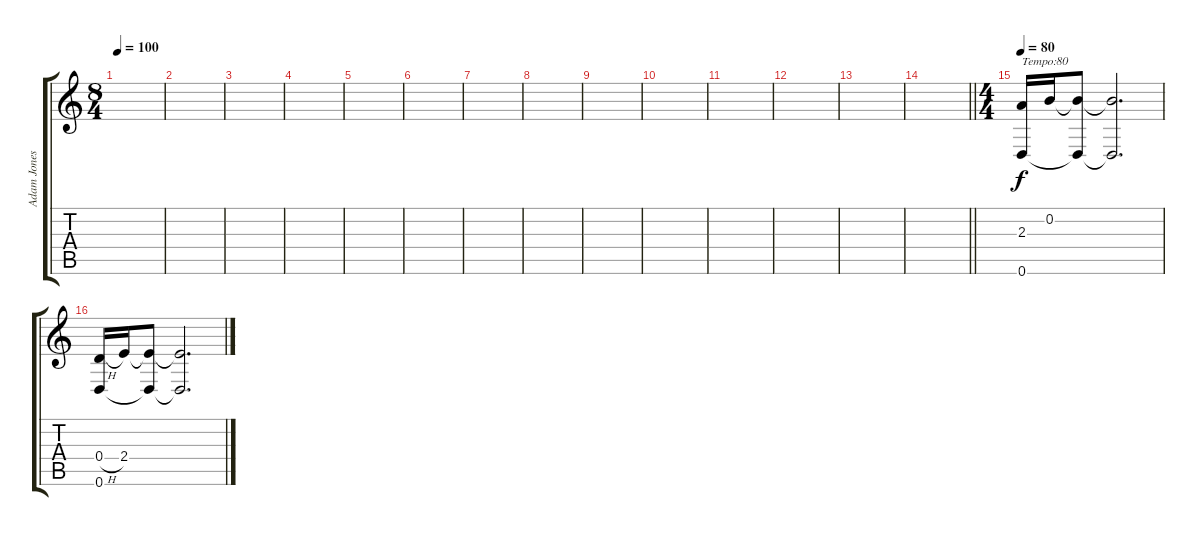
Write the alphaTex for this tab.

\track ("Adam Jones (Outro)" "Adam Jones") {instrument electricguitarclean}
\staff {score tabs}
\tuning (E4 B3 G3 D3 A2 D2) {hide}
\ts (8 4)
\tempo 100
\clef g2
\ks c
|
|
|
|
|
|
|
|
|
|
|
|
|
\barLineRight lightlight
|
\ts (4 4)
\tempo 80
(2.3 0.6).16{txt "Tempo:80" volume 11 instrument electricguitarjazz} 0.2.16 (0.2{t} 0.6{t}).8 (0.2{t} 0.6{t}).2{d} |
(0.4{h} 0.6).16 2.4.16 (2.4{t} 0.6{t}).8 (2.4{t} 0.6{t}).2{d}
